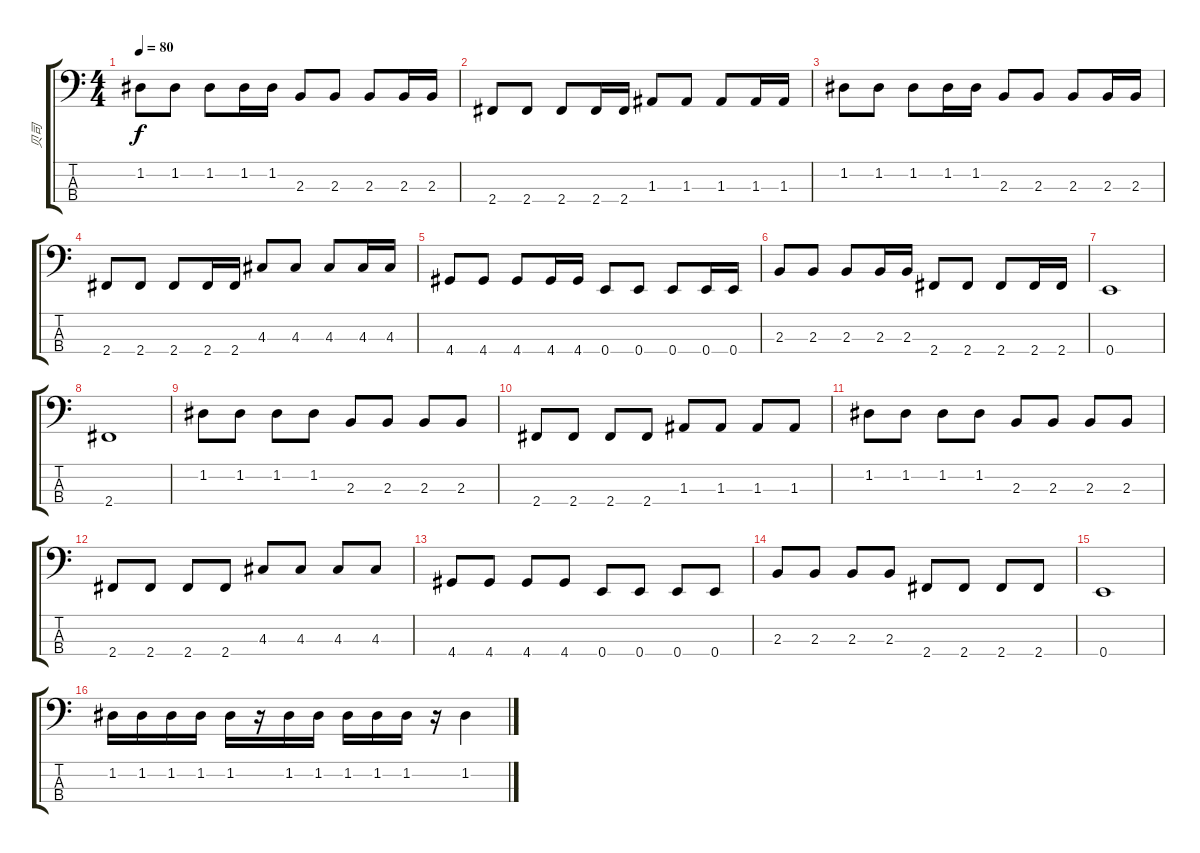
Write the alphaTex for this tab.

\track ("贝司" "贝司") {instrument fretlessbass}
\staff {score tabs}
\tuning (G2 D2 A1 E1) {hide}
\ts (4 4)
\tempo 80
\clef f4
\ks c
1.2.8{dy f} 1.2.8 1.2.8 1.2.16 1.2.16 2.3.8 2.3.8 2.3.8 2.3.16 2.3.16 |
2.4.8 2.4.8 2.4.8 2.4.16 2.4.16 1.3.8 1.3.8 1.3.8 1.3.16 1.3.16 |
1.2.8 1.2.8 1.2.8 1.2.16 1.2.16 2.3.8 2.3.8 2.3.8 2.3.16 2.3.16 |
2.4.8 2.4.8 2.4.8 2.4.16 2.4.16 4.3.8 4.3.8 4.3.8 4.3.16 4.3.16 |
4.4.8 4.4.8 4.4.8 4.4.16 4.4.16 0.4.8 0.4.8 0.4.8 0.4.16 0.4.16 |
2.3.8 2.3.8 2.3.8 2.3.16 2.3.16 2.4.8 2.4.8 2.4.8 2.4.16 2.4.16 |
0.4.1 |
2.4.1 |
1.2.8 1.2.8 1.2.8 1.2.8 2.3.8 2.3.8 2.3.8 2.3.8 |
2.4.8 2.4.8 2.4.8 2.4.8 1.3.8 1.3.8 1.3.8 1.3.8 |
1.2.8 1.2.8 1.2.8 1.2.8 2.3.8 2.3.8 2.3.8 2.3.8 |
2.4.8 2.4.8 2.4.8 2.4.8 4.3.8 4.3.8 4.3.8 4.3.8 |
4.4.8 4.4.8 4.4.8 4.4.8 0.4.8 0.4.8 0.4.8 0.4.8 |
2.3.8 2.3.8 2.3.8 2.3.8 2.4.8 2.4.8 2.4.8 2.4.8 |
0.4.1 |
1.2.16 1.2.16 1.2.16 1.2.16 1.2.16 r.16 1.2.16 1.2.16 1.2.16 1.2.16 1.2.16 r.16 1.2.4
